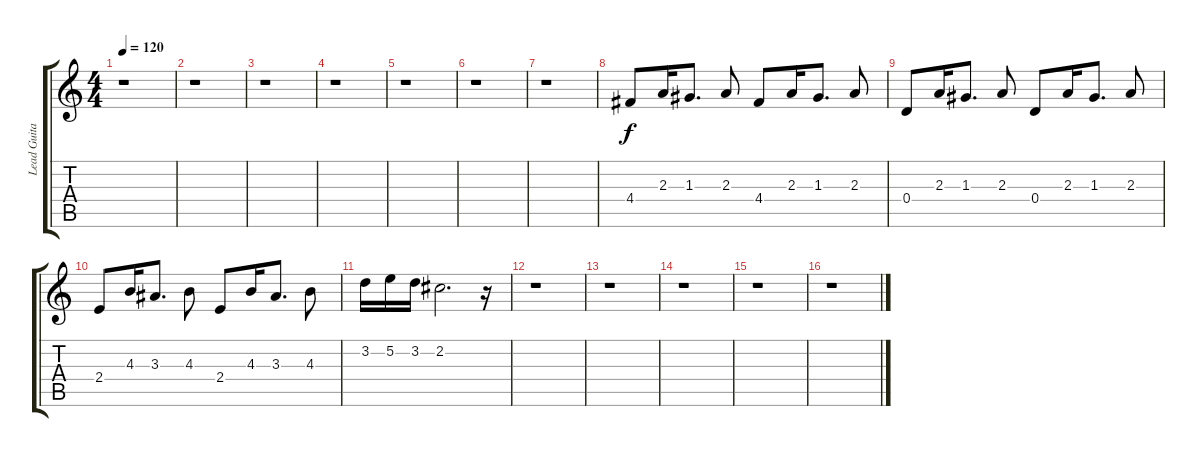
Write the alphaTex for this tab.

\track ("Lead Guitar" "Lead Guita") {instrument acousticguitarsteel}
\staff {score tabs}
\tuning (E4 B3 G3 D3 A2 E2) {hide}
\ts (4 4)
\tempo 120
\clef g2
\ks c
r.1{dy f} |
r.1 |
r.1 |
r.1 |
r.1 |
r.1 |
r.1 |
4.4.8 2.3.16 1.3.8{d} 2.3.8 4.4.8 2.3.16 1.3.8{d} 2.3.8 |
0.4.8 2.3.16 1.3.8{d} 2.3.8 0.4.8 2.3.16 1.3.8{d} 2.3.8 |
2.4.8 4.3.16 3.3.8{d} 4.3.8 2.4.8 4.3.16 3.3.8{d} 4.3.8 |
3.2.16 5.2.16 3.2.16 2.2.2{d} r.16 |
r.1 |
r.1 |
r.1 |
r.1 |
r.1
